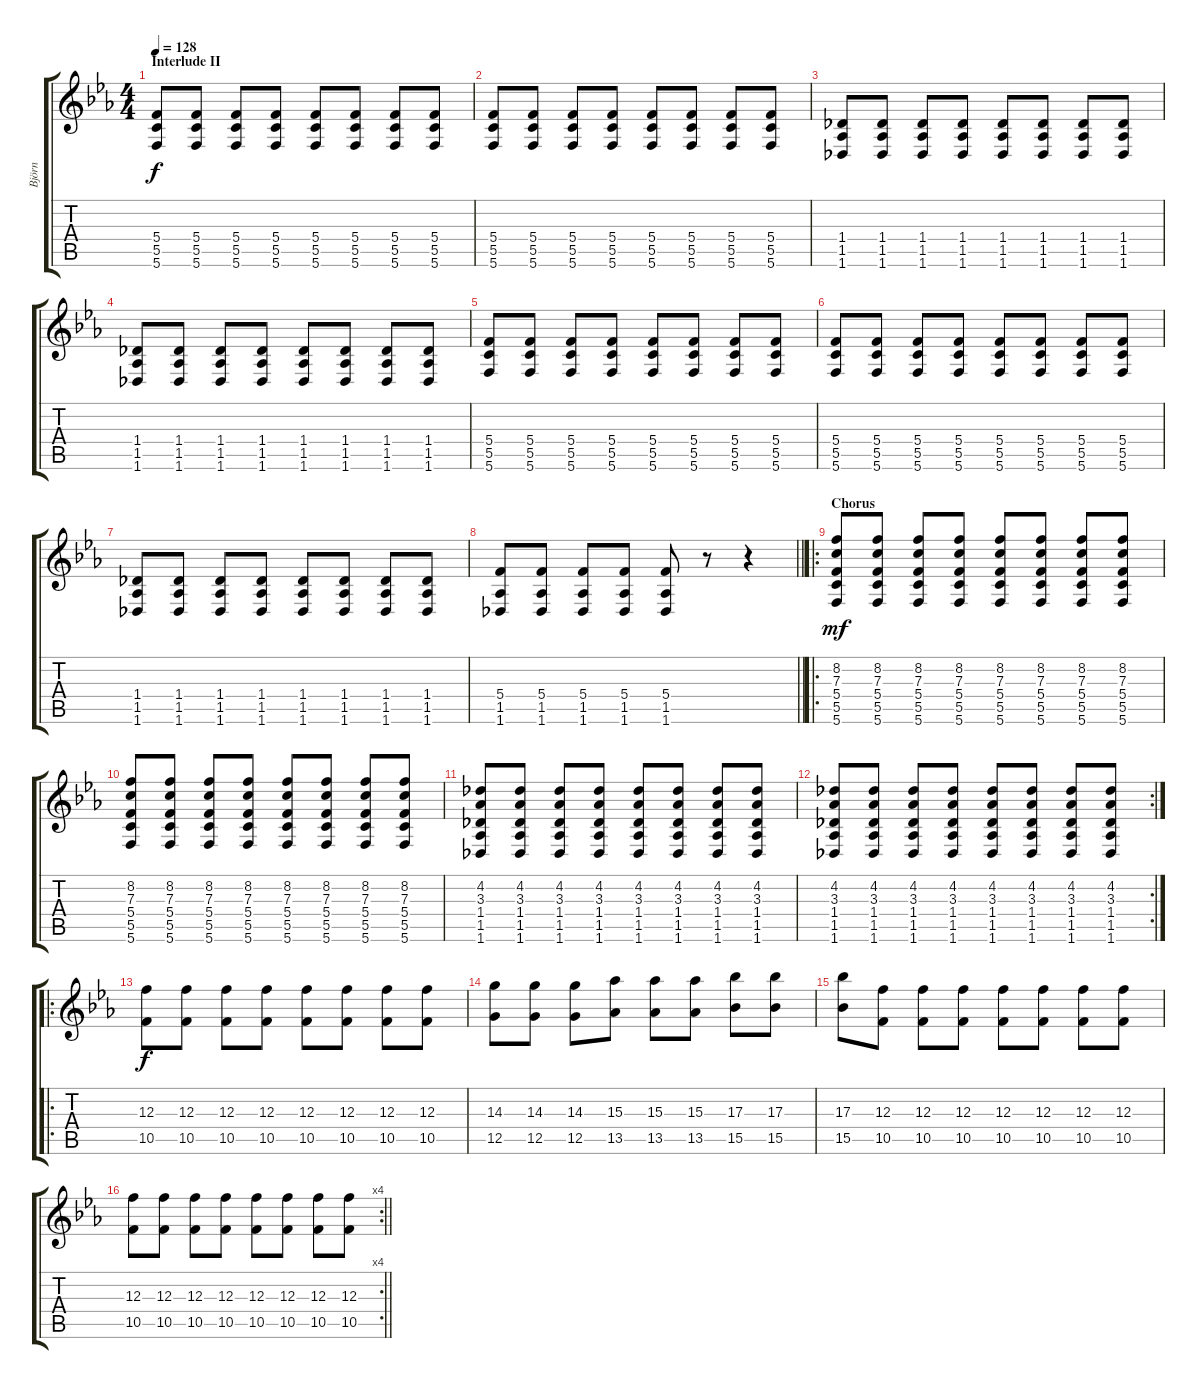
\track ("Björn" "Björn") {instrument distortionguitar}
\staff {score tabs}
\tuning (D4 A3 F3 C3 G2 C2) {hide}
\ts (4 4)
\section ("" "Interlude II")
\tempo 128
\clef g2
\ks cminor
(5.4 5.5 5.6).8{dy f} (5.4 5.5 5.6).8 (5.4 5.5 5.6).8 (5.4 5.5 5.6).8 (5.4 5.5 5.6).8 (5.4 5.5 5.6).8 (5.4 5.5 5.6).8 (5.4 5.5 5.6).8 |
(5.4 5.5 5.6).8 (5.4 5.5 5.6).8 (5.4 5.5 5.6).8 (5.4 5.5 5.6).8 (5.4 5.5 5.6).8 (5.4 5.5 5.6).8 (5.4 5.5 5.6).8 (5.4 5.5 5.6).8 |
(1.4 1.5 1.6).8 (1.4 1.5 1.6).8 (1.4 1.5 1.6).8 (1.4 1.5 1.6).8 (1.4 1.5 1.6).8 (1.4 1.5 1.6).8 (1.4 1.5 1.6).8 (1.4 1.5 1.6).8 |
(1.4 1.5 1.6).8 (1.4 1.5 1.6).8 (1.4 1.5 1.6).8 (1.4 1.5 1.6).8 (1.4 1.5 1.6).8 (1.4 1.5 1.6).8 (1.4 1.5 1.6).8 (1.4 1.5 1.6).8 |
(5.4 5.5 5.6).8 (5.4 5.5 5.6).8 (5.4 5.5 5.6).8 (5.4 5.5 5.6).8 (5.4 5.5 5.6).8 (5.4 5.5 5.6).8 (5.4 5.5 5.6).8 (5.4 5.5 5.6).8 |
(5.4 5.5 5.6).8 (5.4 5.5 5.6).8 (5.4 5.5 5.6).8 (5.4 5.5 5.6).8 (5.4 5.5 5.6).8 (5.4 5.5 5.6).8 (5.4 5.5 5.6).8 (5.4 5.5 5.6).8 |
(1.4 1.5 1.6).8 (1.4 1.5 1.6).8 (1.4 1.5 1.6).8 (1.4 1.5 1.6).8 (1.4 1.5 1.6).8 (1.4 1.5 1.6).8 (1.4 1.5 1.6).8 (1.4 1.5 1.6).8 |
\barLineRight lightlight
(5.4 1.5 1.6).8 (5.4 1.5 1.6).8 (5.4 1.5 1.6).8 (5.4 1.5 1.6).8 (5.4 1.5 1.6).8 r.8 r.4 |
\ro
\section ("" "Chorus")
(8.2 7.3 5.4 5.5 5.6).8{dy mf} (8.2 7.3 5.4 5.5 5.6).8 (8.2 7.3 5.4 5.5 5.6).8 (8.2 7.3 5.4 5.5 5.6).8 (8.2 7.3 5.4 5.5 5.6).8 (8.2 7.3 5.4 5.5 5.6).8 (8.2 7.3 5.4 5.5 5.6).8 (8.2 7.3 5.4 5.5 5.6).8 |
(8.2 7.3 5.4 5.5 5.6).8 (8.2 7.3 5.4 5.5 5.6).8 (8.2 7.3 5.4 5.5 5.6).8 (8.2 7.3 5.4 5.5 5.6).8 (8.2 7.3 5.4 5.5 5.6).8 (8.2 7.3 5.4 5.5 5.6).8 (8.2 7.3 5.4 5.5 5.6).8 (8.2 7.3 5.4 5.5 5.6).8 |
(4.2 3.3 1.4 1.5 1.6).8 (4.2 3.3 1.4 1.5 1.6).8 (4.2 3.3 1.4 1.5 1.6).8 (4.2 3.3 1.4 1.5 1.6).8 (4.2 3.3 1.4 1.5 1.6).8 (4.2 3.3 1.4 1.5 1.6).8 (4.2 3.3 1.4 1.5 1.6).8 (4.2 3.3 1.4 1.5 1.6).8 |
\rc 2
(4.2 3.3 1.4 1.5 1.6).8 (4.2 3.3 1.4 1.5 1.6).8 (4.2 3.3 1.4 1.5 1.6).8 (4.2 3.3 1.4 1.5 1.6).8 (4.2 3.3 1.4 1.5 1.6).8 (4.2 3.3 1.4 1.5 1.6).8 (4.2 3.3 1.4 1.5 1.6).8 (4.2 3.3 1.4 1.5 1.6).8 |
\ro
(12.3 10.5).8{dy f} (12.3 10.5).8 (12.3 10.5).8 (12.3 10.5).8 (12.3 10.5).8 (12.3 10.5).8 (12.3 10.5).8 (12.3 10.5).8 |
(14.3 12.5).8 (14.3 12.5).8 (14.3 12.5).8 (15.3 13.5).8 (15.3 13.5).8 (15.3 13.5).8 (17.3 15.5).8 (17.3 15.5).8 |
(17.3 15.5).8 (12.3 10.5).8 (12.3 10.5).8 (12.3 10.5).8 (12.3 10.5).8 (12.3 10.5).8 (12.3 10.5).8 (12.3 10.5).8 |
\rc 4
\barLineRight lightlight
(12.3 10.5).8 (12.3 10.5).8 (12.3 10.5).8 (12.3 10.5).8 (12.3 10.5).8 (12.3 10.5).8 (12.3 10.5).8 (12.3 10.5).8
